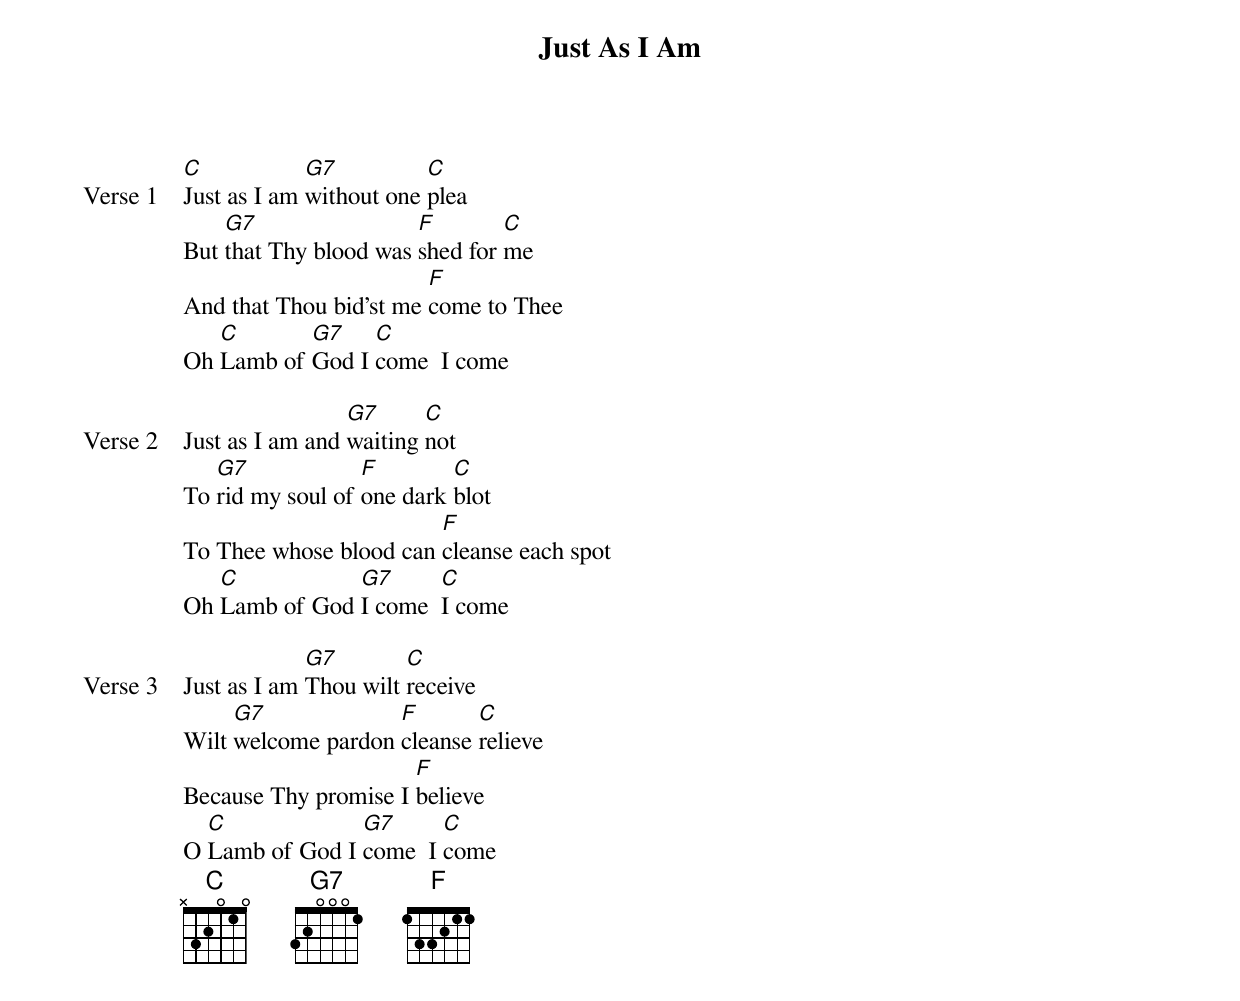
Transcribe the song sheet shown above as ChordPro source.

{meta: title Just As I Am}
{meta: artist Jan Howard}
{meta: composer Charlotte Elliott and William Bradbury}
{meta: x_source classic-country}
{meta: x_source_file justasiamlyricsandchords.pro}
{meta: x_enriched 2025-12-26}

{start_of_verse: Verse 1}
[C]Just as I am [G7]without one [C]plea
But [G7]that Thy blood was [F]shed for [C]me
And that Thou bid'st me [F]come to Thee
Oh [C]Lamb of [G7]God I [C]come  I come
{end_of_verse}

{start_of_verse: Verse 2}
Just as I am and [G7]waiting [C]not
To [G7]rid my soul of [F]one dark [C]blot
To Thee whose blood can [F]cleanse each spot
Oh [C]Lamb of God [G7]I come  [C]I come
{end_of_verse}

{start_of_verse: Verse 3}
Just as I am [G7]Thou wilt [C]receive
Wilt [G7]welcome pardon [F]cleanse [C]relieve
Because Thy promise I [F]believe
O [C]Lamb of God I [G7]come  I [C]come
{end_of_verse}
